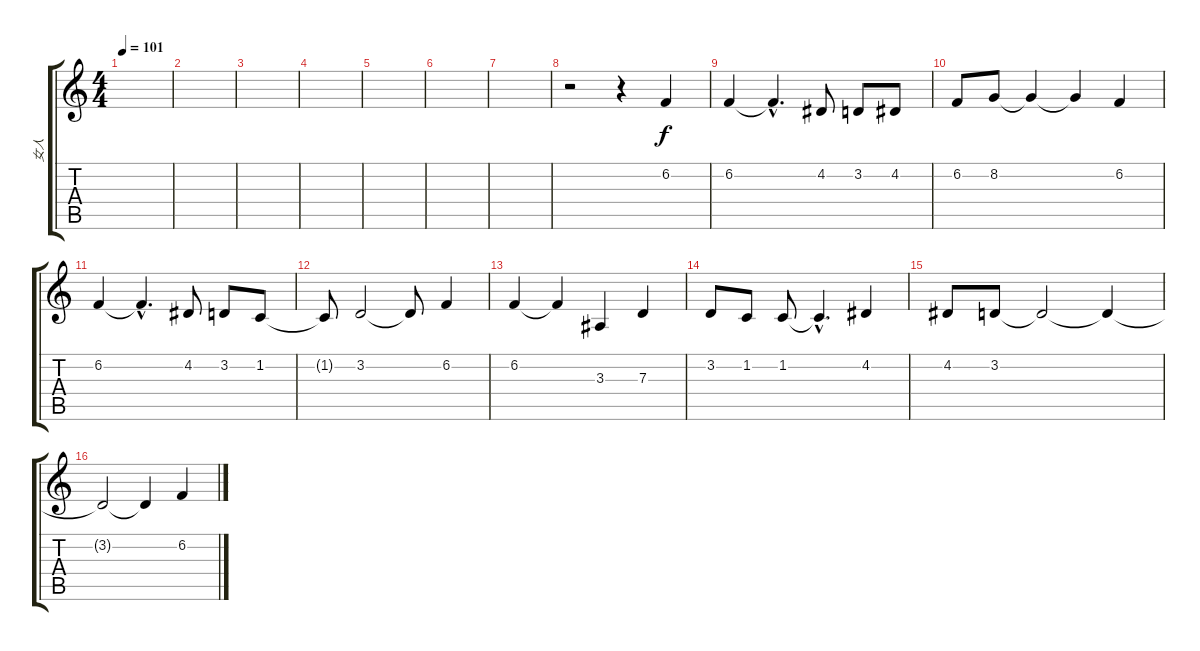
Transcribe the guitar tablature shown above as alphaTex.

\track ("女人" "女人") {instrument reedorgan}
\staff {score tabs}
\tuning (E4 B3 G3 D3 A2 D2) {hide}
\ts (4 4)
\tempo 101
\clef g2
\ks c
|
|
|
|
|
|
|
r.2 r.4 6.2.4 |
6.2.4 6.2{hac t}.4{d} 4.2.8 3.2.8 4.2.8 |
6.2.8 8.2.8 8.2{t}.4 8.2{t}.4 6.2.4 |
6.2.4 6.2{hac t}.4{d} 4.2.8 3.2.8 1.2.8 |
1.2{t}.8 3.2.2 3.2{t}.8 6.2.4 |
6.2.4 6.2{t}.4 3.3.4 7.3.4 |
3.2.8 1.2.8 1.2.8 1.2{hac t}.4{d} 4.2.4 |
4.2.8 3.2.8 3.2{t}.2 3.2{t}.4 |
3.2{t}.2 3.2{t}.4 6.2.4
